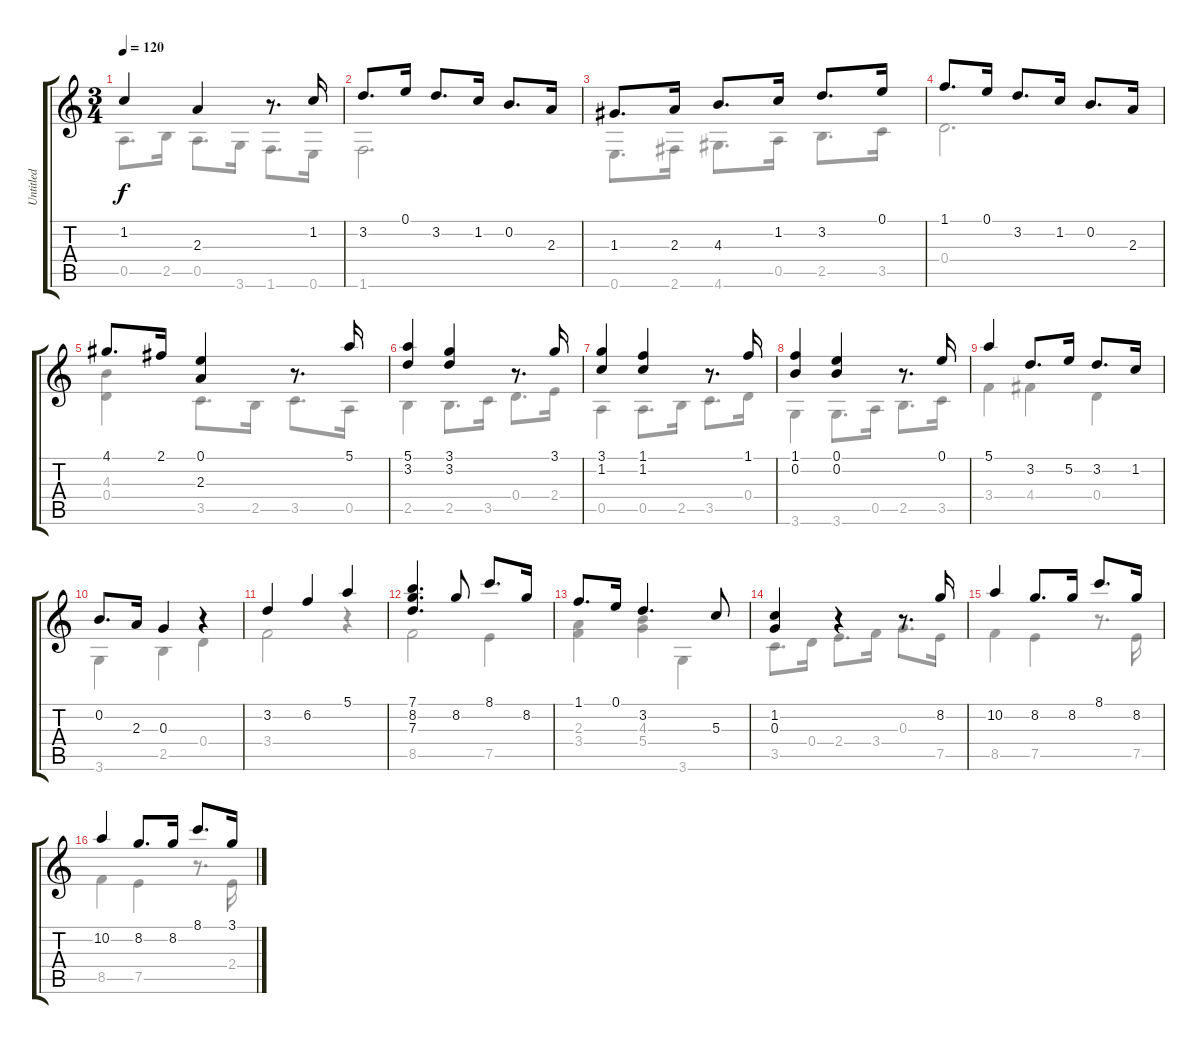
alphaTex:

\track ("Untitled" "Untitled") {instrument acousticguitarnylon}
\staff {score tabs}
\tuning (E4 B3 G3 D3 A2 E2) {hide}
\voice
\ts (3 4)
\tempo 120
\clef g2
\ks c
1.2.4{dy f} 2.3.4 r.8{d} 1.2.16 |
3.2.8{d} 0.1.16 3.2.8{d} 1.2.16 0.2.8{d} 2.3.16 |
1.3.8{d} 2.3.16 4.3.8{d} 1.2.16 3.2.8{d} 0.1.16 |
1.1.8{d} 0.1.16 3.2.8{d} 1.2.16 0.2.8{d} 2.3.16 |
4.1.8{d} 2.1.16 (0.1 2.3).4 r.8{d} 5.1.16 |
(5.1 3.2).4 (3.1 3.2).4 r.8{d} 3.1.16 |
(3.1 1.2).4 (1.1 1.2).4 r.8{d} 1.1.16 |
(1.1 0.2).4 (0.1 0.2).4 r.8{d} 0.1.16 |
5.1.4 3.2.8{d} 5.2.16 3.2.8{d} 1.2.16 |
0.2.8{d} 2.3.16 0.3.4 r.4 |
3.2.4 6.2.4 5.1.4 |
(7.1 8.2 7.3).4{d} 8.2.8 8.1.8{d} 8.2.16 |
1.1.8{d} 0.1.16 3.2.4{d} 5.3.8 |
(1.2 0.3).4 r.4 r.8{d} 8.2.16 |
10.2.4 8.2.8{d} 8.2.16 8.1.8{d} 8.2.16 |
10.2.4 8.2.8{d} 8.2.16 8.1.8{d} 3.1.16
\voice
\clef g2
\ottava regular
\simile none
\ks c
0.5.8{d dy f} 2.5.16 0.5.8{d} 3.6.16 1.6.8{d} 0.6.16 |
1.6.2{d} |
0.6.8{d} 2.6.16 4.6.8{d} 0.5.16 2.5.8{d} 3.5.16 |
0.4.2{d} |
(4.3 0.4).4 3.5.8{d} 2.5.16 3.5.8{d} 0.5.16 |
2.5.4 2.5.8{d} 3.5.16 0.4.8{d} 2.4.16 |
0.5.4 0.5.8{d} 2.5.16 3.5.8{d} 0.4.16 |
3.6.4 3.6.8{d} 0.5.16 2.5.8{d} 3.5.16 |
3.4.4 4.4.4 0.4.4 |
3.6.4 2.5.4 0.4.4 |
3.4.2 r.4 |
8.5.2 7.5.4 |
(2.3 3.4).4 (4.3 5.4).4 3.6.4 |
3.5.8{d} 0.4.16 2.4.8{d} 3.4.16 0.3.8{d} 7.5.16 |
8.5.4 7.5.4 r.8{d} 7.5.16 |
8.5.4 7.5.4 r.8{d} 2.4.16
